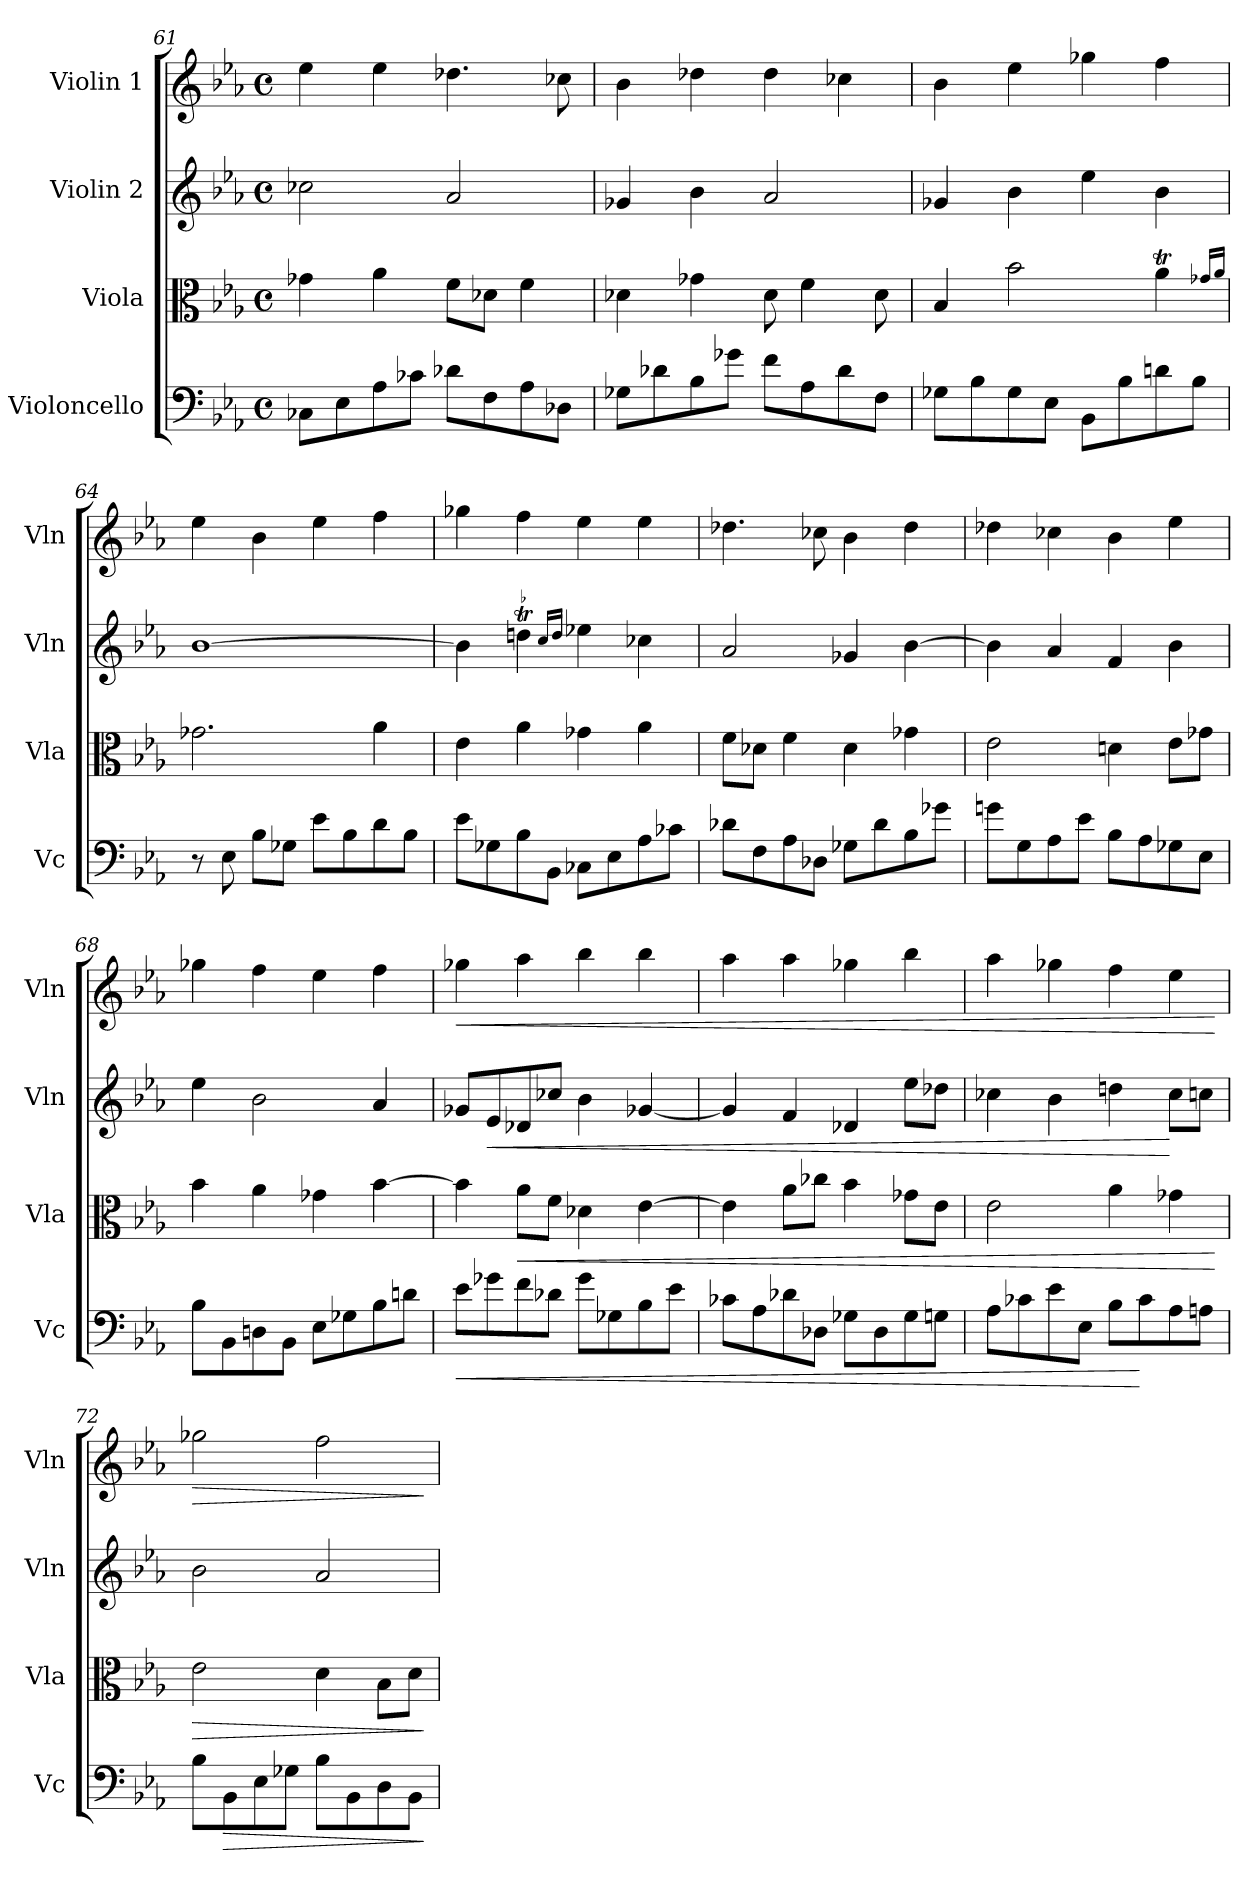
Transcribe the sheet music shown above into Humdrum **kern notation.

**kern	**dynam	**kern	**dynam	**kern	**dynam	**kern	**dynam
*part4	*part4	*part3	*part3	*part2	*part2	*part1	*part1
*staff4	*staff4	*staff3	*staff3	*staff2	*staff2	*staff1	*staff1
*I"Violoncello	*	*I"Viola	*	*I"Violin 2	*	*I"Violin 1	*
*I'Vc	*	*I'Vla	*	*I'Vln	*	*I'Vln	*
*clefF4	*	*clefC3	*	*clefG2	*	*clefG2	*
*k[b-e-a-]	*	*k[b-e-a-]	*	*k[b-e-a-]	*	*k[b-e-a-]	*
*M4/4	*	*M4/4	*	*M4/4	*	*M4/4	*
*met(c)	*	*met(c)	*	*met(c)	*	*met(c)	*
=61	=61	=61	=61	=61	=61	=61	=61
8C-X\L	.	4g-X\	.	2cc-X\	.	4ee-\	.
8E-\	.	.	.	.	.	.	.
8A-\	.	4a-\	.	.	.	4ee-\	.
8c-X\J	.	.	.	.	.	.	.
8d-X\L	.	8f\L	.	2a-/	.	4.dd-X\	.
8F\	.	8d-X\J	.	.	.	.	.
8A-\	.	4f\	.	.	.	.	.
8D-X\J	.	.	.	.	.	8cc-X\	.
=62	=62	=62	=62	=62	=62	=62	=62
8G-X\L	.	4d-X\	.	4g-X/	.	4b-\	.
8d-X\	.	.	.	.	.	.	.
8B-\	.	4g-X\	.	4b-\	.	4dd-X\	.
8g-X\J	.	.	.	.	.	.	.
8f\L	.	8d-\	.	2a-/	.	4dd-\	.
8A-\	.	4f\	.	.	.	.	.
8d-\	.	.	.	.	.	4cc-X\	.
8F\J	.	8d-\	.	.	.	.	.
!!LO:LB:g=z
=63	=63	=63	=63	=63	=63	=63	=63
8G-X\L	.	4B-/	.	4g-X/	.	4b-\	.
8B-\	.	.	.	.	.	.	.
8G-\	.	2b-\	.	4b-\	.	4ee-\	.
8E-\J	.	.	.	.	.	.	.
8BB-\L	.	.	.	4ee-\	.	4gg-X\	.
8B-\	.	.	.	.	.	.	.
8dn\	.	4a-T\	.	4b-\	.	4ff\	.
8B-\J	.	.	.	.	.	.	.
.	.	16qg-X/LL	.	.	.	.	.
.	.	16qa-/JJ	.	.	.	.	.
=64	=64	=64	=64	=64	=64	=64	=64
8r	.	2.g-X\	.	[1b-	.	4ee-\	.
8E-\	.	.	.	.	.	.	.
8B-\L	.	.	.	.	.	4b-\	.
8G-X\J	.	.	.	.	.	.	.
8e-\L	.	.	.	.	.	4ee-\	.
8B-\	.	.	.	.	.	.	.
8d\	.	4a-\	.	.	.	4ff\	.
8B-\J	.	.	.	.	.	.	.
=65	=65	=65	=65	=65	=65	=65	=65
8e-\L	.	4e-\	.	4b-\]	.	4gg-X\	.
8G-X\	.	.	.	.	.	.	.
!	!	!	!	!LO:TR:acc=-	!	!	!
8B-\	.	4a-\	.	4ddnt\	.	4ff\	.
8BB-\J	.	.	.	.	.	.	.
.	.	.	.	16qcc/LL	.	.	.
.	.	.	.	16qdd/JJ	.	.	.
8C-X\L	.	4g-X\	.	4ee-X\	.	4ee-\	.
8E-\	.	.	.	.	.	.	.
8A-\	.	4a-\	.	4cc-X\	.	4ee-\	.
8c-X\J	.	.	.	.	.	.	.
=66	=66	=66	=66	=66	=66	=66	=66
8d-X\L	.	8f\L	.	2a-/	.	4.dd-X\	.
8F\	.	8d-X\J	.	.	.	.	.
8A-\	.	4f\	.	.	.	.	.
8D-X\J	.	.	.	.	.	8cc-X\	.
8G-X\L	.	4d-\	.	4g-X/	.	4b-\	.
8d-\	.	.	.	.	.	.	.
8B-\	.	4g-X\	.	[4b-\	.	4dd-\	.
8g-X\J	.	.	.	.	.	.	.
!!LO:LB:g=z
=67	=67	=67	=67	=67	=67	=67	=67
8gn\L	.	2e-\	.	4b-\]	.	4dd-X\	.
8G\	.	.	.	.	.	.	.
8A-\	.	.	.	4a-/	.	4cc-X\	.
8e-\J	.	.	.	.	.	.	.
8B-\L	.	4dn\	.	4f/	.	4b-\	.
8A-\	.	.	.	.	.	.	.
8G-X\	.	8e-\L	.	4b-\	.	4ee-\	.
8E-\J	.	8g-X\J	.	.	.	.	.
=68	=68	=68	=68	=68	=68	=68	=68
8B-\L	.	4b-\	.	4ee-\	.	4gg-X\	.
8BB-\	.	.	.	.	.	.	.
8Dn\	.	4a-\	.	2b-\	.	4ff\	.
8BB-\J	.	.	.	.	.	.	.
8E-\L	.	4g-X\	.	.	.	4ee-\	.
8G-X\	.	.	.	.	.	.	.
8B-\	.	[4b-\	.	4a-/	.	4ff\	.
8dn\J	.	.	.	.	.	.	.
=69	=69	=69	=69	=69	=69	=69	=69
!	!LO:HP:b	!	!	!	!	!	!LO:HP:b
8e-\L	<	4b-\]	.	8g-X/L	.	4gg-X\	<
!	!	!	!	!	!LO:HP:b	!	!
8g-X\	.	.	.	8e-/	<	.	.
!	!	!	!LO:HP:b	!	!	!	!
8f\	.	8a-\L	<	8d-X/	.	4aa-\	.
8d-X\J	.	8f\J	.	8cc-X/J	.	.	.
8g-\L	.	4d-X\	.	4b-\	.	4bb-\	.
8G-X\	.	.	.	.	.	.	.
8B-\	.	[4e-\	.	[4g-X/	.	4bb-\	.
8e-\J	.	.	.	.	.	.	.
=70	=70	=70	=70	=70	=70	=70	=70
8c-X\L	.	4e-\]	.	4g-/]	.	4aa-\	.
8A-\	.	.	.	.	.	.	.
8d-X\	.	8a-\L	.	4f/	.	4aa-\	.
8D-X\J	.	8cc-X\J	.	.	.	.	.
8G-X\L	.	4b-\	.	4d-X/	.	4gg-X\	.
8D-\	.	.	.	.	.	.	.
8G-\	.	8g-X\L	.	8ee-\L	.	4bb-\	.
8Gn\J	.	8e-\J	.	8dd-X\J	.	.	.
!!LO:PB:g=z
=71	=71	=71	=71	=71	=71	=71	=71
8A-\L	.	2e-\	.	4cc-X\	.	4aa-\	.
8c-X\	.	.	.	.	.	.	.
8e-\	.	.	.	4b-\	.	4gg-X\	.
8E-\J	.	.	.	.	.	.	.
8B-\L	.	4a-\	.	4ddn\	.	4ff\	.
8c-\	[	.	.	.	.	.	.
8A-\	.	4g-X\	.	8cc-\L	[	4ee-\	.
8An\J	.	.	.	8ccn\J	.	.	.
.	.	.	[	.	.	.	[
=72	=72	=72	=72	=72	=72	=72	=72
!	!	!	!LO:HP:b	!	!	!	!LO:HP:b
8B-\L	.	2e-\	>	2b-\	.	2gg-X\	>
!	!LO:HP:b	!	!	!	!	!	!
8BB-\	>	.	.	.	.	.	.
8E-\	.	.	.	.	.	.	.
8G-X\J	.	.	.	.	.	.	.
8B-\L	.	4d\	.	2a-/	.	2ff\	.
8BB-\	.	.	.	.	.	.	.
8D\	.	8B-\L	.	.	.	.	.
8BB-\J	.	8d\J	.	.	.	.	.
.	]	.	]	.	.	.	]
=	=	=	=	=	=	=	=
*-	*-	*-	*-	*-	*-	*-	*-
